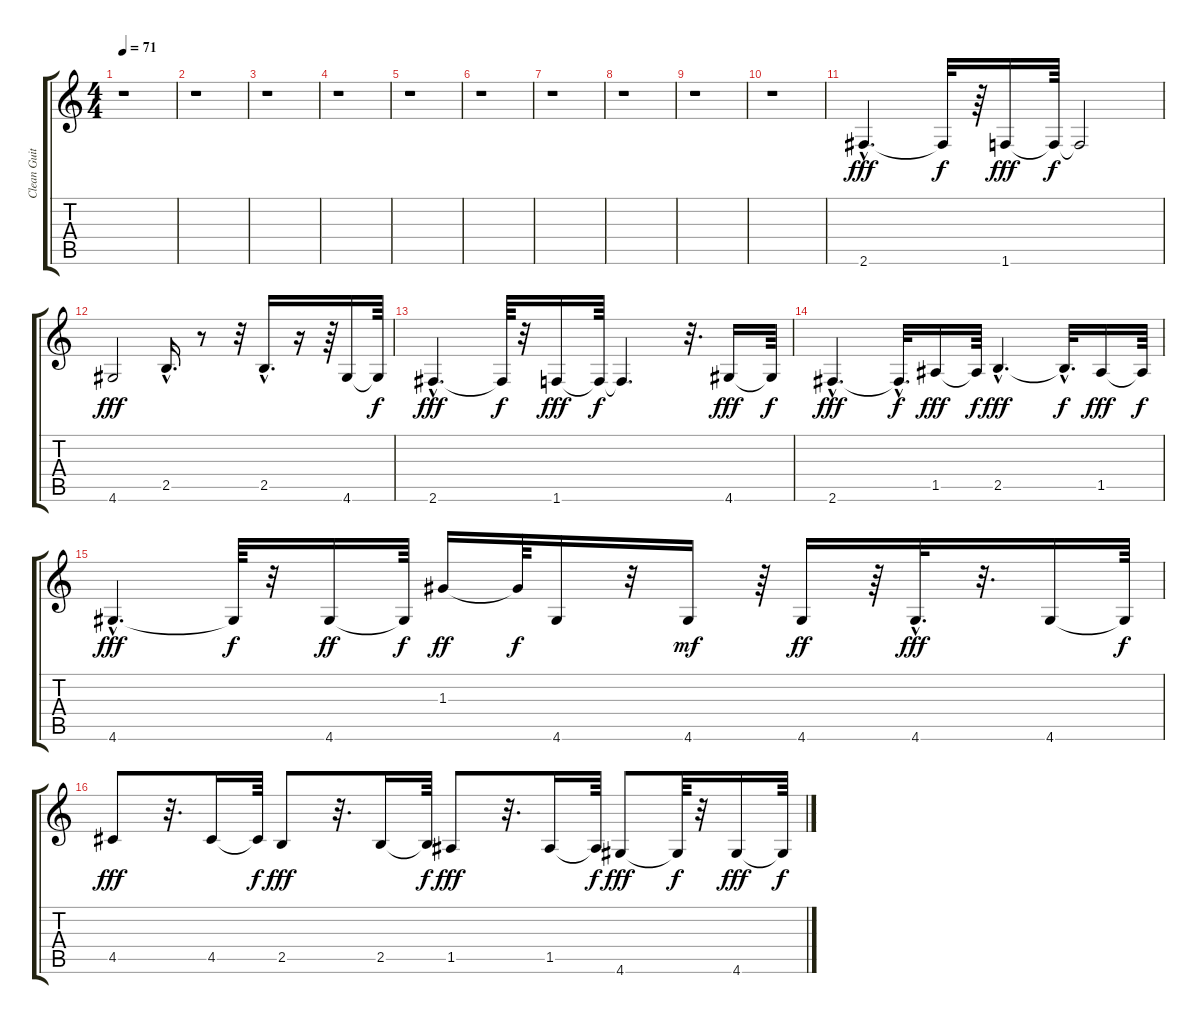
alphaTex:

\track ("Clean Guitar        " "Clean Guit") {instrument acousticbass}
\staff {score tabs}
\tuning (E4 B3 G3 D3 A2 E2) {hide}
\ts (4 4)
\tempo 71
\clef g2
\ks c
r.1{dy fff instrument acousticbass} |
r.1 |
r.1 |
r.1 |
r.1 |
r.1 |
r.1 |
r.1 |
r.1 |
r.1 |
2.6{hac}.4{d} 2.6{t}.32{dy f} r.64 1.6.16{dy fff} 1.6{t}.64{dy f} 1.6{t}.2 |
4.6.2{dy fff} 2.5{hac}.16{d} r.8 r.32 2.5{hac}.16{d} r.16 r.64 4.6.16 4.6{t}.64{dy f} |
2.6{hac}.4{d dy fff} 2.6{t}.64{dy f} r.32 1.6.16{dy fff} 1.6{t}.64{dy f} 1.6{t}.4{d} r.32{d} 4.6.16{dy fff} 4.6{t}.64{dy f} |
2.6{hac}.4{d dy fff} 2.6{hac t}.32{d dy f} 1.5.16{dy fff} 1.5{t}.64{dy f} 2.5{hac}.4{d dy fff} 2.5{hac t}.32{d dy f} 1.5.16{dy fff} 1.5{t}.64{dy f} |
4.6{hac}.4{d dy fff} 4.6{t}.64{dy f} r.32 4.6.16{dy ff} 4.6{t}.64{dy f} 1.3.16{dy ff} 1.3{t}.64{dy f} 4.6.16 r.32 4.6.16{dy mf} r.64 4.6.16{dy ff} r.64 4.6{hac}.32{d dy fff} r.32{d} 4.6.16 4.6{t}.64{dy f} |
4.5.8{dy fff} r.32{d} 4.5.16 4.5{t}.64{dy f} 2.5.8{dy fff} r.32{d} 2.5.16 2.5{t}.64{dy f} 1.5.8{dy fff} r.32{d} 1.5.16 1.5{t}.64{dy f} 4.6.8{dy fff} 4.6{t}.64{dy f} r.32 4.6.16{dy fff} 4.6{t}.64{dy f}
